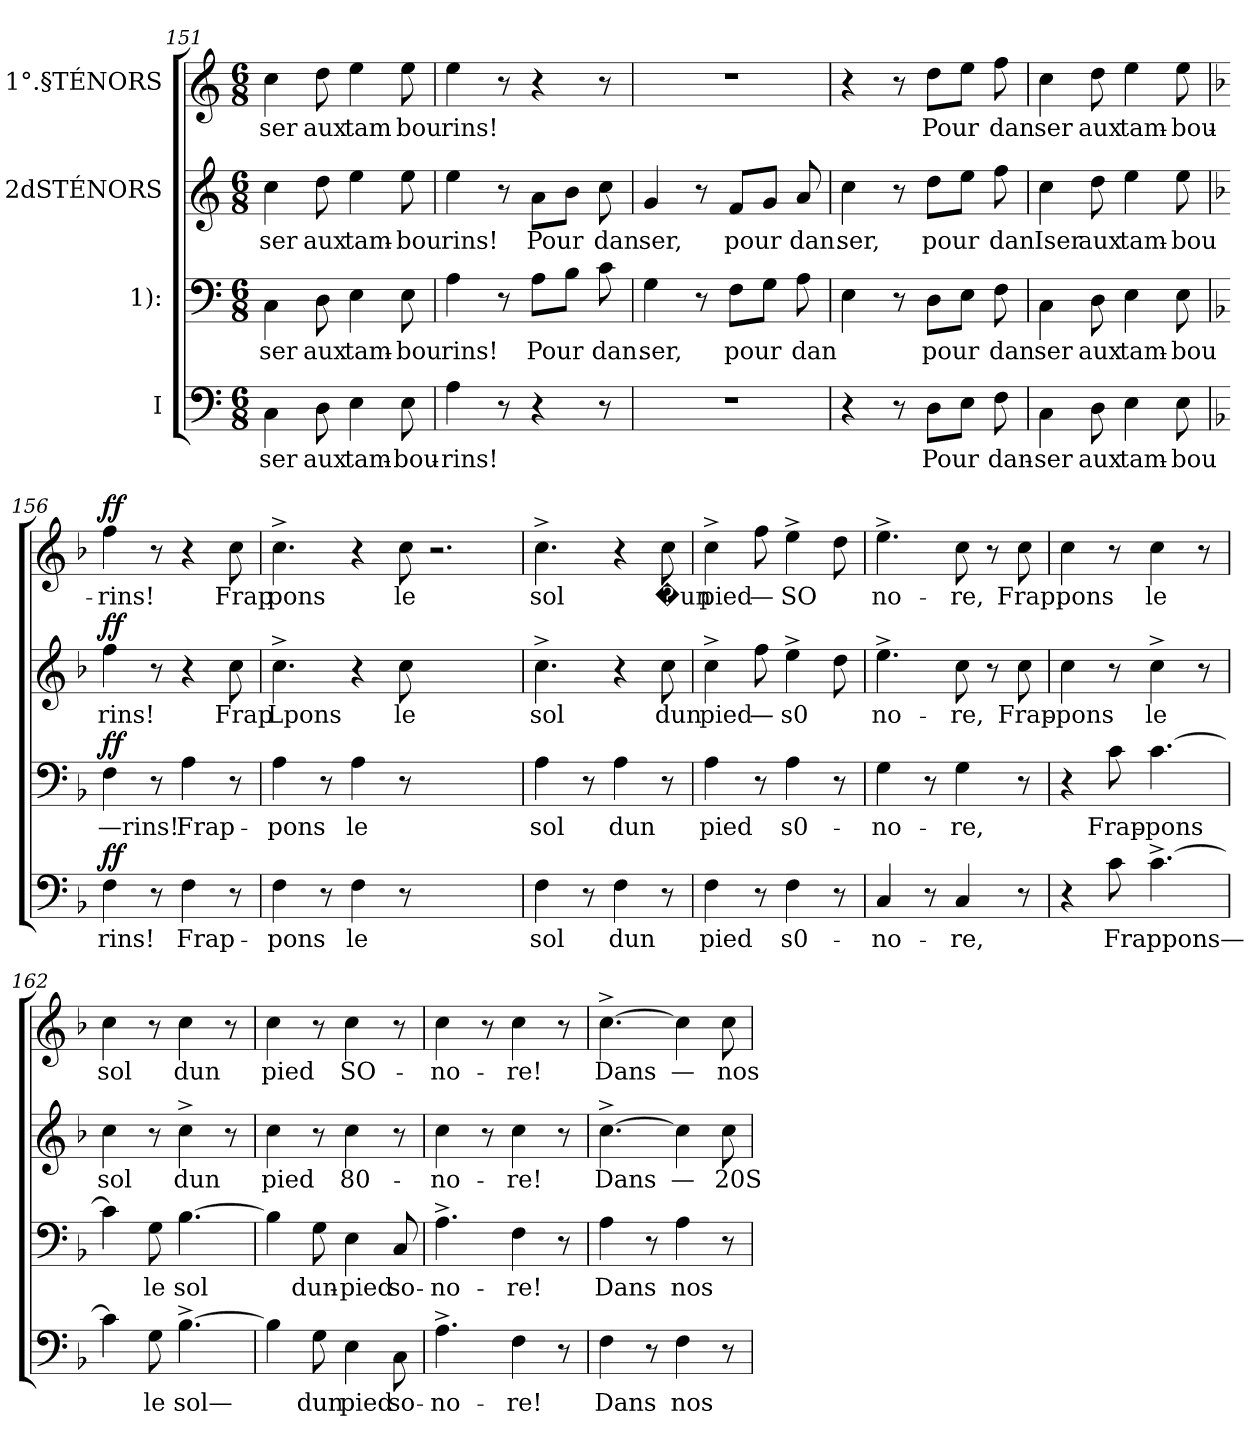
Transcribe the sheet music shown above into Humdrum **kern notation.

**kern	**text	**dynam	**kern	**text	**dynam	**kern	**text	**dynam	**kern	**text	**dynam
*part4	*part4	*part4	*part3	*part3	*part3	*part2	*part2	*part2	*part1	*part1	*part1
*staff4	*staff4	*staff4	*staff3	*staff3	*staff3	*staff2	*staff2	*staff2	*staff1	*staff1	*staff1
*I"I	*	*	*I"1):	*	*	*I"2dSTÉNORS	*	*	*I"1°.§TÉNORS	*	*
!!LO:LB:g=z
*clefF4	*	*	*clefF4	*	*	*clefG2	*	*	*clefG2	*	*
*k[]	*	*	*k[]	*	*	*k[]	*	*	*k[]	*	*
*M6/8	*	*	*M6/8	*	*	*M6/8	*	*	*M6/8	*	*
=151	=151	=151	=151	=151	=151	=151	=151	=151	=151	=151	=151
4Ci\	ser	.	4Ci\	ser	.	4cci\	ser	.	4cci\	ser	.
8Di\	aux	.	8Di\	aux	.	8ddi\	aux	.	8ddi\	aux	.
4Ei\	tam-	.	4Ei\	tam-	.	4eei\	tam-	.	4eei\	tam	.
8Ei\	bou-	.	8Ei\	bou	.	8eei\	bou	.	8eei\	bou	.
=152	=152	=152	=152	=152	=152	=152	=152	=152	=152	=152	=152
4Ai\	rins!	.	4Ai\	rins!	.	4eei\	rins!	.	4eei\	rins!	.
8r	.	.	8r	.	.	8r	.	.	8r	.	.
4r	.	.	8Ai\L	Pour	.	8ai\L	Pour	.	4r	.	.
.	.	.	8Bi\J	.	.	8bi\J	.	.	.	.	.
8r	.	.	8ci\	dan.	.	8cci\	dan	.	8r	.	.
=153	=153	=153	=153	=153	=153	=153	=153	=153	=153	=153	=153
2.r	.	.	4Gi\	ser,	.	4gi/	ser,	.	2.r	.	.
.	.	.	8r	.	.	8r	.	.	.	.	.
.	.	.	8Fi\L	pour	.	8fi/L	pour	.	.	.	.
.	.	.	8Gi\J	.	.	8gi/J	.	.	.	.	.
.	.	.	8Ai\	dan-	.	8ai/	dan.	.	.	.	.
=154	=154	=154	=154	=154	=154	=154	=154	=154	=154	=154	=154
4r	.	.	4Ei\	--	.	4cci\	ser,	.	4r	.	.
8r	.	.	8r	.	.	8r	.	.	8r	.	.
8Di\L	Pour	.	8Di\L	pour	.	8ddi\L	pour	.	8ddi\L	Pour	.
8Ei\J	.	.	8Ei\J	.	.	8eei\J	.	.	8eei\J	.	.
8Fi\	dan-	.	8Fi\	dan	.	8ffi\	dan	.	8ffi\	dan	.
=155	=155	=155	=155	=155	=155	=155	=155	=155	=155	=155	=155
4Ci\	ser	.	4Ci\	ser	.	4cci\	Iser	.	4cci\	ser	.
8Di\	aux	.	8Di\	aux	.	8ddi\	aux	.	8ddi\	aux	.
4Ei\	tam-	.	4Ei\	tam-	.	4eei\	tam-	.	4eei\	tam-	.
8Ei\	bou	.	8Ei\	bou	.	8eei\	bou	.	8eei\	bou-	.
!!LO:PB:g=z
=156	=156	=156	=156	=156	=156	=156	=156	=156	=156	=156	=156
*k[b-]	*	*	*k[b-]	*	*	*k[b-]	*	*	*k[b-]	*	*
!	!	!LO:DY:a	!	!	!LO:DY:a	!	!	!LO:DY:a	!	!	!LO:DY:a
4Fi\	rins!	ff	4Fi\	—rins!	ff	4ffi\	rins!	ff	4ffi\	rins!	ff
8r	.	.	8r	.	.	8r	.	.	8r	.	.
4Fi\	Frap-	.	4Ai\	Frap-	.	4r	.	.	4r	.	.
8r	.	.	8r	.	.	8cci\	Frap	.	8cci\	Frap	.
=157	=157	=157	=157	=157	=157	=157	=157	=157	=157	=157	=157
4Fi\	pons	.	4Ai\	pons	.	4.cc^>i\	Lpons	.	4.cc^>i\	pons	.
8r	.	.	8r	.	.	.	.	.	.	.	.
4Fi\	le	.	4Ai\	le	.	4r	.	.	4r	.	.
8r	.	.	8r	.	.	8cci\	le	.	8cci\	le	.
2.ryy	.	.	2.ryy	.	.	2.ryy	.	.	2.r	.	.
=158	=158	=158	=158	=158	=158	=158	=158	=158	=158	=158	=158
4Fi\	sol	.	4Ai\	sol	.	4.cc^>i\	sol	.	4.cc^>i\	sol	.
8r	.	.	8r	.	.	.	.	.	.	.	.
4Fi\	dun	.	4Ai\	dun	.	4r	.	.	4r	.	.
8r	.	.	8r	.	.	8cci\	dun	.	8cci\	�un	.
=159	=159	=159	=159	=159	=159	=159	=159	=159	=159	=159	=159
4Fi\	pied	.	4Ai\	pied	.	4cc^>i\	pied	.	4cc^>i\	pied	.
8r	.	.	8r	.	.	8ffi\	—	.	8ffi\	—	.
4Fi\	s0-	.	4Ai\	s0-	.	4ee^>i\	s0	.	4ee^>i\	SO	.
8r	.	.	8r	.	.	8ddi\	--	.	8ddi\	.	.
=160	=160	=160	=160	=160	=160	=160	=160	=160	=160	=160	=160
4Ci/	no-	.	4Gi\	no-	.	4.ee^>i\	no-	.	4.ee^>i\	no-	.
8r	.	.	8r	.	.	.	.	.	.	.	.
4Ci/	re,	.	4Gi\	re,	.	8cci\	re,	.	8cci\	re,	.
.	.	.	.	.	.	8r	.	.	8r	.	.
8r	.	.	8r	.	.	8cci\	Frap-	.	8cci\	Frap.	.
!!LO:LB:g=z
=161	=161	=161	=161	=161	=161	=161	=161	=161	=161	=161	=161
4r	.	.	4r	.	.	4cci\	pons	.	4cci\	pons	.
8ci\	Frappons—	.	8ci\	Frap-	.	8r	.	.	8r	.	.
[4.c^>i\	.	.	[4.ci\	pons	.	4cc^<i\	le	.	4cci\	le	.
.	.	.	.	.	.	8r	.	.	8r	.	.
=162	=162	=162	=162	=162	=162	=162	=162	=162	=162	=162	=162
4ci\]	.	.	4ci\]	.	.	4cci\	sol	.	4cci\	sol	.
8Gi\	le	.	8Gi\	le	.	8r	.	.	8r	.	.
[4.B-^>i\	sol—	.	[4.B-i\	sol	.	4cc^<i\	dun	.	4cci\	dun	.
.	.	.	.	.	.	8r	.	.	8r	.	.
=163	=163	=163	=163	=163	=163	=163	=163	=163	=163	=163	=163
4B-i\]	.	.	4B-i\]	.	.	4cci\	pied	.	4cci\	pied	.
8Gi\	dun	.	8Gi\	dun-	.	8r	.	.	8r	.	.
4Ei\	pied	.	4Ei\	pied	.	4cci\	80-	.	4cci\	SO-	.
8Ci\	so-	.	8Ci/	so-	.	8r	.	.	8r	.	.
=164	=164	=164	=164	=164	=164	=164	=164	=164	=164	=164	=164
4.A^>i\	no-	.	4.A^>i\	no-	.	4cci\	no-	.	4cci\	no-	.
.	.	.	.	.	.	8r	.	.	8r	.	.
4Fi\	re!	.	4Fi\	re!	.	4cci\	re!	.	4cci\	re!	.
8r	.	.	8r	.	.	8r	.	.	8r	.	.
=165	=165	=165	=165	=165	=165	=165	=165	=165	=165	=165	=165
4Fi\	Dans	.	4Ai\	Dans	.	[4.cc^>i\	Dans	.	[4.cc^>i\	Dans	.
8r	.	.	8r	.	.	.	.	.	.	.	.
4Fi\	nos	.	4Ai\	nos	.	4cci\]	—	.	4cci\]	—	.
8r	.	.	8r	.	.	8cci\	20S	.	8cci\	nos	.
=	=	=	=	=	=	=	=	=	=	=	=
*-	*-	*-	*-	*-	*-	*-	*-	*-	*-	*-	*-
